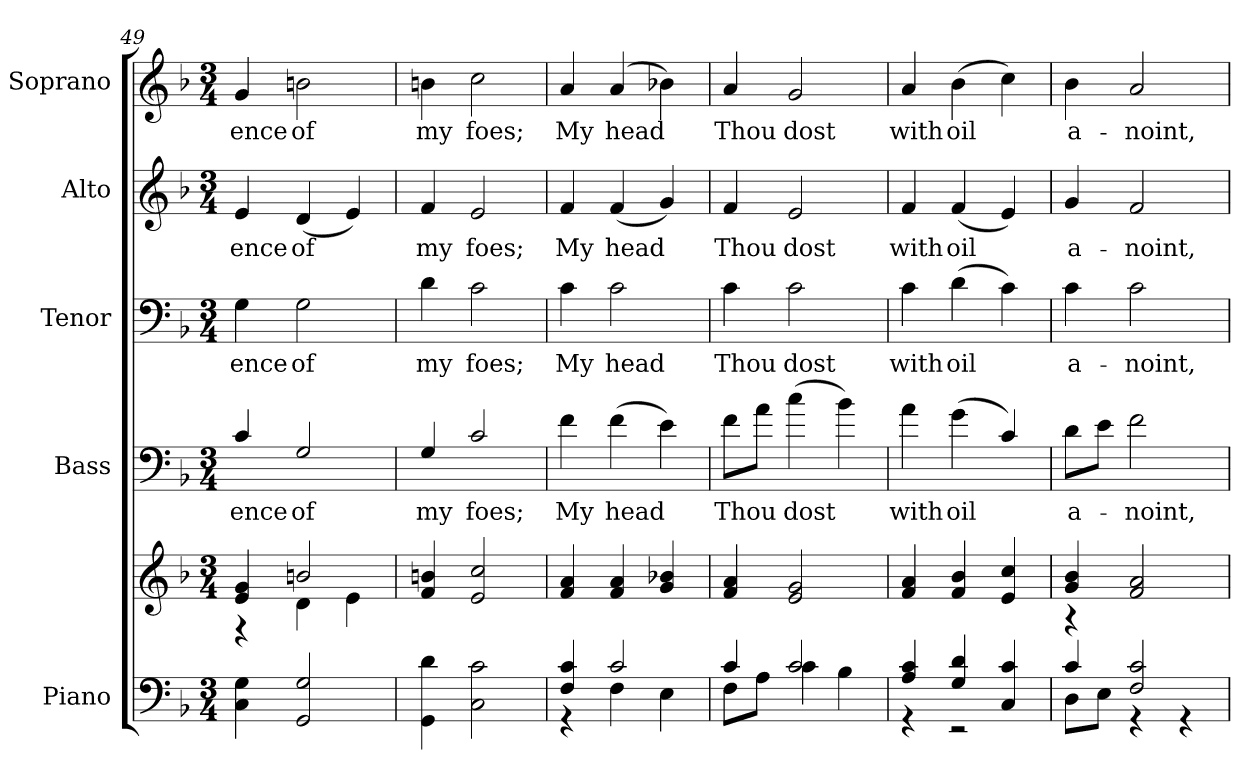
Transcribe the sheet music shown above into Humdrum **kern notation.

**kern	**kern	**kern	**text	**kern	**text	**kern	**text	**kern	**text
*part5	*part5	*part4	*part4	*part3	*part3	*part2	*part2	*part1	*part1
*staff6	*staff5	*staff4	*staff4	*staff3	*staff3	*staff2	*staff2	*staff1	*staff1
*I"Piano	*	*I"Bass	*	*I"Tenor	*	*I"Alto	*	*I"Soprano	*
*I'Pno.	*	*I'B.	*	*I'T.	*	*I'A.	*	*I'S.	*
*clefF4	*clefG2	*clefF4	*	*clefF4	*	*clefG2	*	*clefG2	*
*	*	*ITrd7c12	*	*	*	*	*	*	*
*k[b-]	*k[b-]	*k[b-]	*	*k[b-]	*	*k[b-]	*	*k[b-]	*
*F:	*F:	*F:	*	*F:	*	*F:	*	*F:	*
*M3/4	*M3/4	*M3/4	*	*M3/4	*	*M3/4	*	*M3/4	*
=49	=49	=49	=49	=49	=49	=49	=49	=49	=49
*	*^	*	*	*	*	*	*	*	*
!	!	!	!	!LO:LY:b:color=#000000	!	!	!	!	!	!
!	!	!	!	!	!	!LO:LY:b:color=#000000	!	!	!	!
!	!	!	!	!	!	!	!	!LO:LY:b:color=#000000	!	!
!	!	!	!	!	!	!	!	!	!	!LO:LY:b:color=#000000
4Ci\ 4Gi	4ei/ 4gi	4r	4Ci/	ence	4Gi\	ence	4ei/	-ence	4gi/	ence
!	!	!	!	!LO:LY:b:color=#000000	!	!	!	!	!	!
!	!	!	!	!	!	!LO:LY:b:color=#000000	!	!	!	!
!	!	!	!	!	!	!	!	!LO:LY:b:color=#000000	!	!
!	!	!	!	!	!	!	!	!	!	!LO:LY:b:color=#000000
2GGi/ 2Gi	2bni/	4di\	2GGi/	of	2Gi\	of	(4di/	of	2bni\	of
.	.	4ei\	.	.	.	.	4ei/)	.	.	.
*	*v	*v	*	*	*	*	*	*	*	*
=50	=50	=50	=50	=50	=50	=50	=50	=50	=50
*	*^	*	*	*	*	*	*	*	*
!	!	!	!	!LO:LY:b:color=#000000	!	!	!	!	!	!
*	*v	*v	*	*	*	*	*	*	*	*
*	*^	*	*	*	*	*	*	*	*
!	!	!	!	!	!	!LO:LY:b:color=#000000	!	!	!	!
*	*v	*v	*	*	*	*	*	*	*	*
*	*^	*	*	*	*	*	*	*	*
!	!	!	!	!	!	!	!	!LO:LY:b:color=#000000	!	!
*	*v	*v	*	*	*	*	*	*	*	*
*	*^	*	*	*	*	*	*	*	*
!	!	!	!	!	!	!	!	!	!	!LO:LY:b:color=#000000
*	*v	*v	*	*	*	*	*	*	*	*
4GGi\ 4di	4fi/ 4bni	4GGi/	my	4di\	my	4fi/	my	4bni\	my
!	!	!	!LO:LY:b:color=#000000	!	!	!	!	!	!
!	!	!	!	!	!LO:LY:b:color=#000000	!	!	!	!
!	!	!	!	!	!	!	!LO:LY:b:color=#000000	!	!
!	!	!	!	!	!	!	!	!	!LO:LY:b:color=#000000
2Ci\ 2ci	2ei/ 2cci	2Ci/	foes;	2ci\	foes;	2ei/	foes;	2cci\	foes;
!!LO:PB:g=z
=51	=51	=51	=51	=51	=51	=51	=51	=51	=51
*^	*	*	*	*	*	*	*	*	*
!	!	!	!	!LO:LY:b:color=#000000	!	!	!	!	!	!
!	!	!	!	!	!	!LO:LY:b:color=#000000	!	!	!	!
!	!	!	!	!	!	!	!	!LO:LY:b:color=#000000	!	!
!	!	!	!	!	!	!	!	!	!	!LO:LY:b:color=#000000
4Fi/ 4ci	4r	4fi/ 4ai	4Fi\	My	4ci\	My	4fi/	My	4ai/	My
!	!	!	!	!LO:LY:b:color=#000000	!	!	!	!	!	!
!	!	!	!	!	!	!LO:LY:b:color=#000000	!	!	!	!
!	!	!	!	!	!	!	!	!LO:LY:b:color=#000000	!	!
!	!	!	!	!	!	!	!	!	!	!LO:LY:b:color=#000000
2ci/	4Fi\	4fi/ 4ai	(4Fi\	head	2ci\	head	(4fi/	head	(4ai/	head
.	4Ei\	4gi/ 4b-Xi	4Ei\)	.	.	.	4gi/)	.	4b-Xi\)	.
=52	=52	=52	=52	=52	=52	=52	=52	=52	=52	=52
!	!	!	!	!LO:LY:b:color=#000000	!	!	!	!	!	!
!	!	!	!	!	!	!LO:LY:b:color=#000000	!	!	!	!
!	!	!	!	!	!	!	!	!LO:LY:b:color=#000000	!	!
!	!	!	!	!	!	!	!	!	!	!LO:LY:b:color=#000000
4ci/	8Fi\L	4fi/ 4ai	8Fi\L	Thou	4ci\	Thou	4fi/	Thou	4ai/	Thou
.	8Ai\J	.	8Ai\J	.	.	.	.	.	.	.
!	!	!	!	!LO:LY:b:color=#000000	!	!	!	!	!	!
!	!	!	!	!	!	!LO:LY:b:color=#000000	!	!	!	!
!	!	!	!	!	!	!	!	!LO:LY:b:color=#000000	!	!
!	!	!	!	!	!	!	!	!	!	!LO:LY:b:color=#000000
2ci/	4ci\	2ei/ 2gi	(4ci\	dost	2ci\	dost	2ei/	dost	2gi/	dost
.	4B-i\	.	4B-i\)	.	.	.	.	.	.	.
=53	=53	=53	=53	=53	=53	=53	=53	=53	=53	=53
!	!	!	!	!LO:LY:b:color=#000000	!	!	!	!	!	!
!	!	!	!	!	!	!LO:LY:b:color=#000000	!	!	!	!
!	!	!	!	!	!	!	!	!LO:LY:b:color=#000000	!	!
!	!	!	!	!	!	!	!	!	!	!LO:LY:b:color=#000000
4Ai/ 4ci	4r	4fi/ 4ai	4Ai\	with	4ci\	with	4fi/	with	4ai/	with
!	!	!	!	!LO:LY:b:color=#000000	!	!	!	!	!	!
!	!	!	!	!	!	!LO:LY:b:color=#000000	!	!	!	!
!	!	!	!	!	!	!	!	!LO:LY:b:color=#000000	!	!
!	!	!	!	!	!	!	!	!	!	!LO:LY:b:color=#000000
4Gi/ 4di	2r	4fi/ 4b-i	(4Gi\	oil	(4di\	oil	(4fi/	oil	(4b-i\	oil
4Ci/ 4ci	.	4ei/ 4cci	4Ci/)	.	4ci\)	.	4ei/)	.	4cci\)	.
=54	=54	=54	=54	=54	=54	=54	=54	=54	=54	=54
*	*	*^	*	*	*	*	*	*	*	*
!	!	!	!	!	!LO:LY:b:color=#000000	!	!	!	!	!	!
!	!	!	!	!	!	!	!LO:LY:b:color=#000000	!	!	!	!
!	!	!	!	!	!	!	!	!	!LO:LY:b:color=#000000	!	!
!	!	!	!	!	!	!	!	!	!	!	!LO:LY:b:color=#000000
4ci/	8Di\L	4gi/ 4b-i	4r	8Di\L	a-	4ci\	a-	4gi/	a-	4b-i\	a-
.	8Ei\J	.	.	8Ei\J	.	.	.	.	.	.	.
!	!	!	!	!	!LO:LY:b:color=#000000	!	!	!	!	!	!
!	!	!	!	!	!	!	!LO:LY:b:color=#000000	!	!	!	!
!	!	!	!	!	!	!	!	!	!LO:LY:b:color=#000000	!	!
!	!	!	!	!	!	!	!	!	!	!	!LO:LY:b:color=#000000
2Fi/ 2ci	4r	2fi/ 2ai	2ryy	2Fi\	-noint,	2ci\	-noint,	2fi/	-noint,	2ai/	-noint,
.	4r	.	.	.	.	.	.	.	.	.	.
*v	*v	*	*	*	*	*	*	*	*	*	*
*	*v	*v	*	*	*	*	*	*	*	*
=	=	=	=	=	=	=	=	=	=
*-	*-	*-	*-	*-	*-	*-	*-	*-	*-
